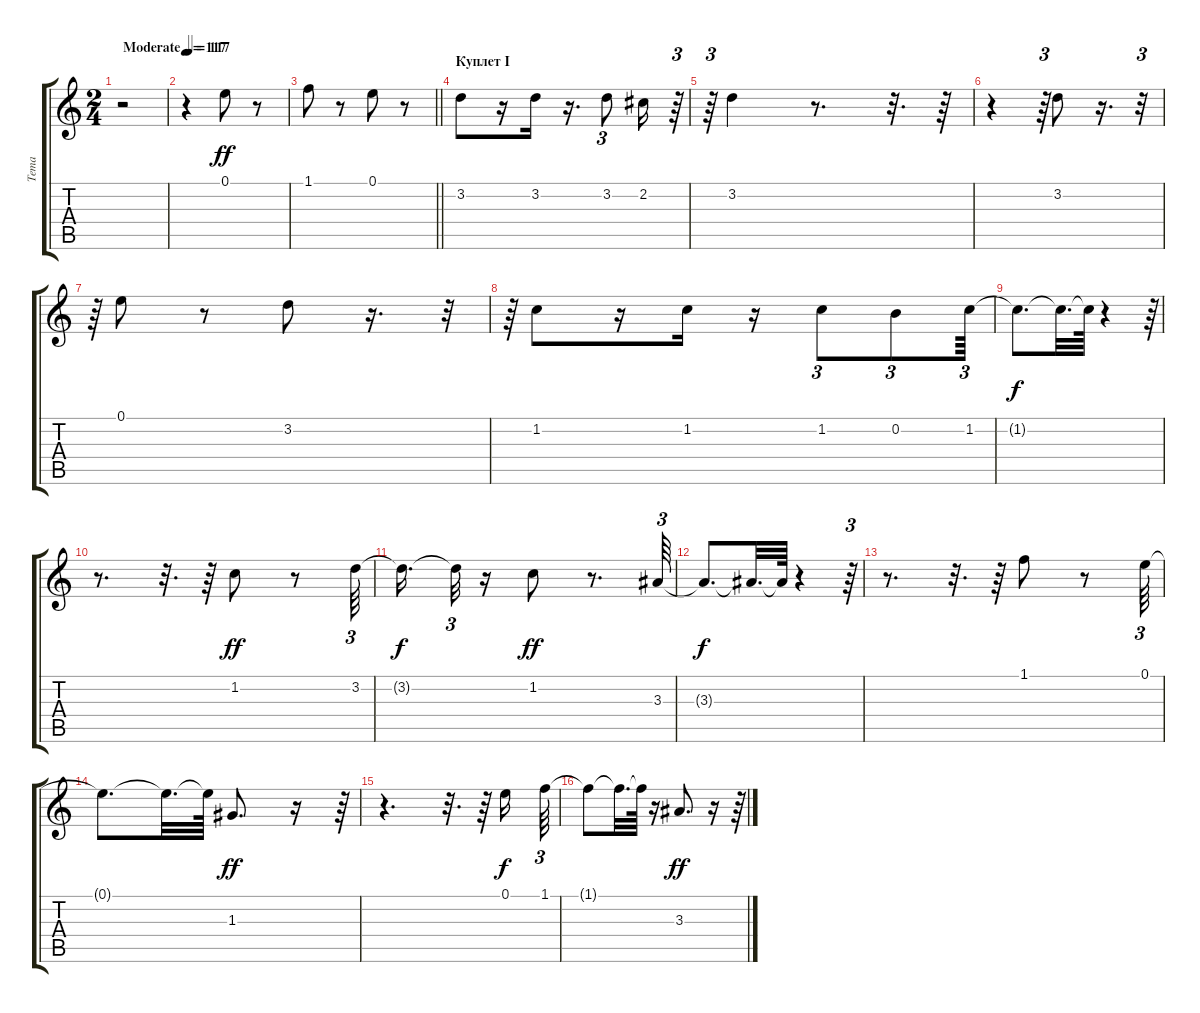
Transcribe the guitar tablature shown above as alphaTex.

\track ("Tema" "Tema") {instrument electricguitarjazz}
\staff {score tabs}
\tuning (E4 B3 G3 D3 A2 E2) {hide}
\ts (2 4)
\tempo (117 "Moderate")
\clef g2
\ks c
r.2{dy ff instrument electricguitarjazz} |
\tempo 117
r.4 0.1.8 r.8 |
\barLineRight lightlight
1.1.8 r.8 0.1.8 r.8 |
\section ("" "Куплет I")
3.2.8 r.16 3.2.16 r.16{d} 3.2.8{tu (3 2)} 2.2.16 r.64{tu (3 2)} |
r.64{tu (3 2)} 3.2.4 r.8{d} r.32{d} r.64 |
r.4 r.64{tu (3 2)} 3.2.8 r.16{d} r.32{tu (3 2)} |
r.64{tu (3 2)} 0.1.8 r.8 3.2.8 r.16{d} r.32{tu (3 2)} |
r.64{tu (3 2)} 1.2.8 r.16 1.2.16 r.16 1.2.8{tu (3 2)} 0.2.8{tu (3 2)} 1.2.64{tu (3 2)} |
1.2{t}.8{d dy f} 1.2{t}.32{d} 1.2{t}.64 r.4 r.64{tu (3 2)} |
r.8{d} r.32{d} r.64 1.2.8{dy ff} r.8 3.2.64{tu (3 2)} |
3.2{t}.16{d dy f} 3.2{t}.32{tu (3 2)} r.16 1.2.8{dy ff} r.8{d} 3.3.64{tu (3 2)} |
3.3{t}.8{d dy f} 3.3{t}.32{d} 3.3{t}.64 r.4 r.64{tu (3 2)} |
r.8{d} r.32{d} r.64 1.1.8 r.8 0.1.64{tu (3 2)} |
0.1{t}.8{d} 0.1{t}.32{d} 0.1{t}.64 1.3.8{d dy ff} r.16 r.64{tu (3 2)} |
r.4{d} r.32{d} r.64 0.1.16{dy f} 1.1.64{tu (3 2)} |
1.1{t}.8 1.1{t}.32{d} 1.1{t}.64 r.16 3.3.8{d dy ff} r.16 r.64{tu (3 2)}
